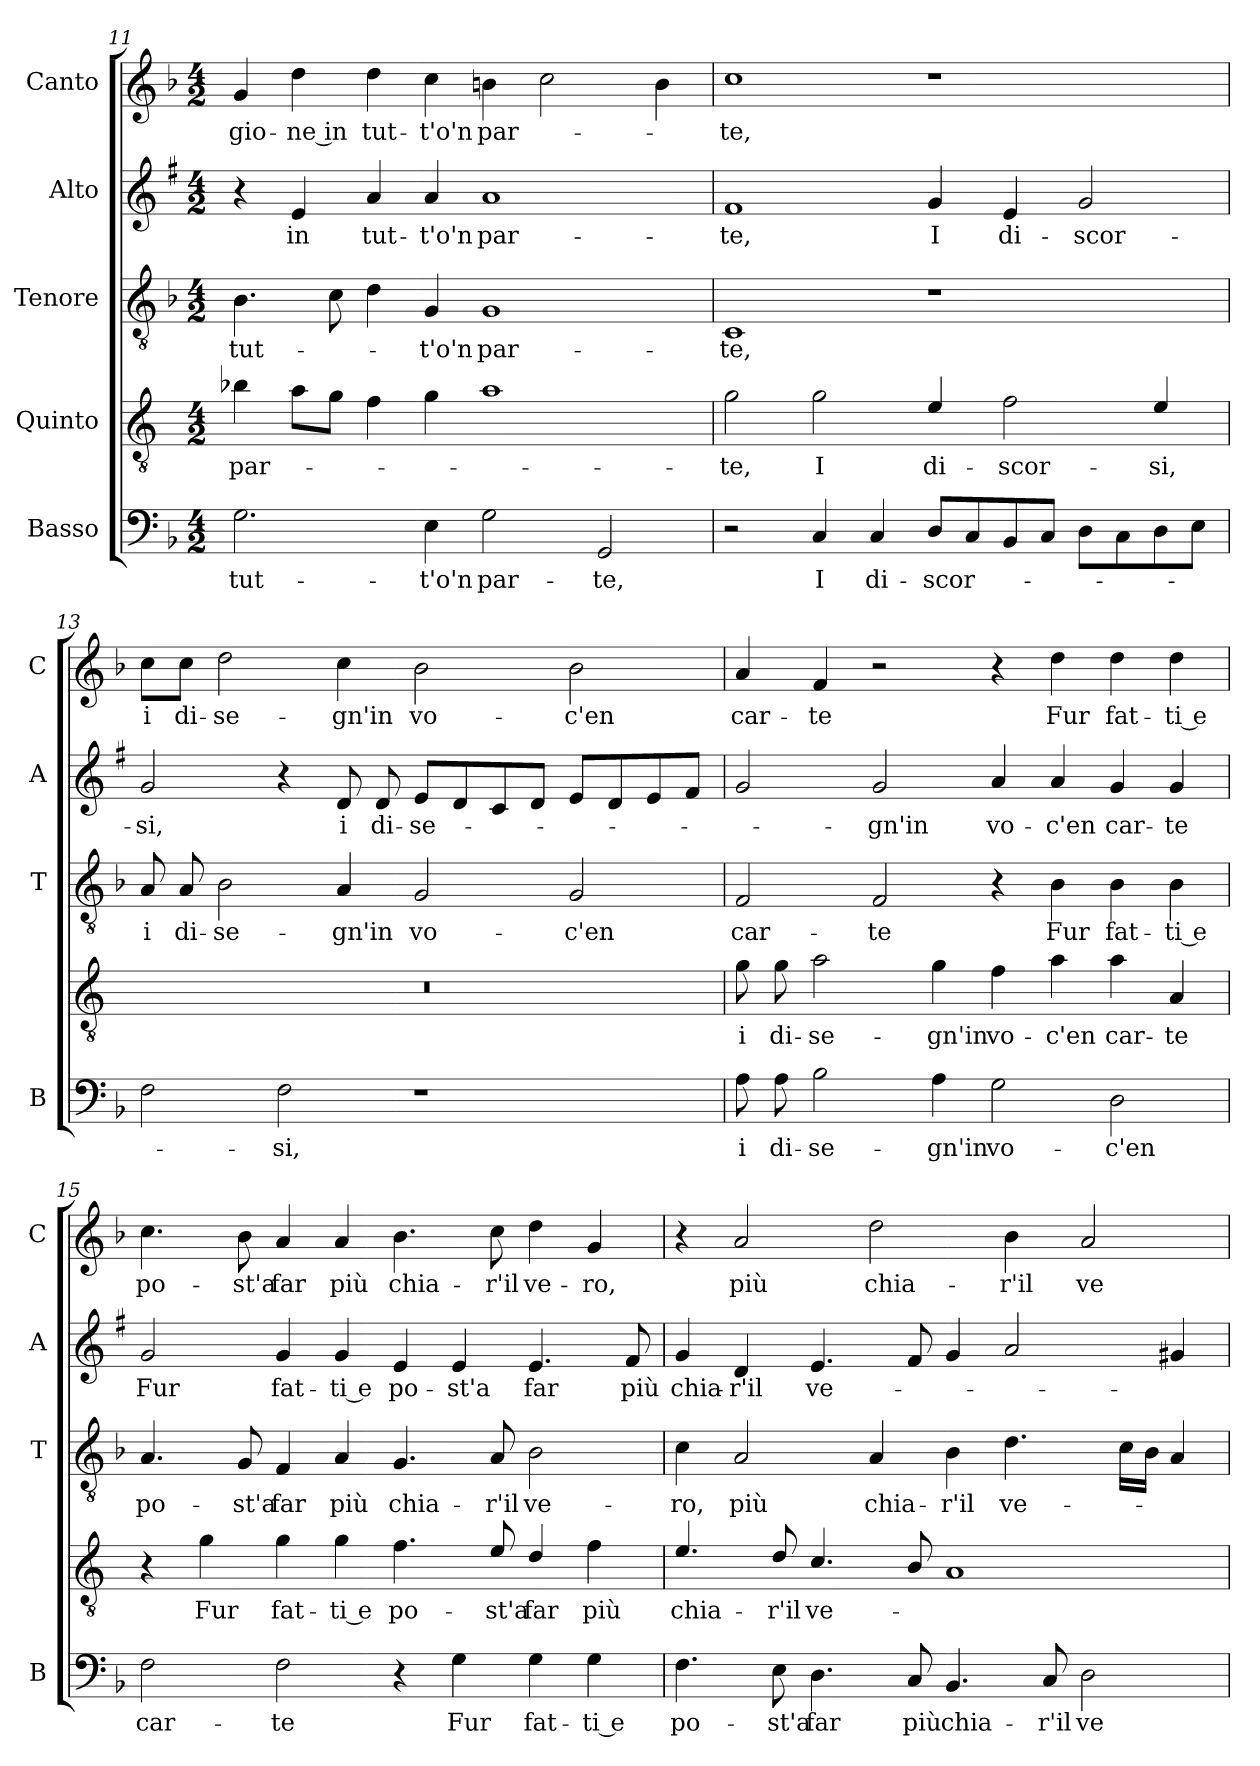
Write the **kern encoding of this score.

**kern	**text	**kern	**text	**kern	**text	**kern	**text	**kern	**text
*part5	*part5	*part4	*part4	*part3	*part3	*part2	*part2	*part1	*part1
*staff5	*staff5	*staff4	*staff4	*staff3	*staff3	*staff2	*staff2	*staff1	*staff1
*I"Basso	*	*I"Quinto	*	*I"Tenore	*	*I"Alto	*	*I"Canto	*
*I'B	*	*	*	*I'T	*	*I'A	*	*I'C	*
*clefF4	*	*clefGv2	*	*clefGv2	*	*clefG2	*	*clefG2	*
*	*	*ITrd4c7	*	*	*	*ITrd1c2	*	*	*
*k[b-]	*	*k[b-]	*	*k[b-]	*	*k[b-]	*	*k[b-]	*
*F:	*	*F:	*	*F:	*	*F:	*	*F:	*
*M4/2	*	*M4/2	*	*M4/2	*	*M4/2	*	*M4/2	*
=11	=11	=11	=11	=11	=11	=11	=11	=11	=11
!	!LO:LY:b	!	!LO:LY:b	!	!LO:LY:b	!	!	!	!LO:LY:b
2.G\	tut-	4e-X\	par-	4.B-\	tut-	4r	.	4g/	-gio-
!	!	!	!	!	!	!	!LO:LY:b	!	!LO:LY:b
.	.	8d\L	.	.	.	4d/	in	4dd\	-ne in
.	.	8c\J	.	8c\	.	.	.	.	.
!	!	!	!	!	!	!	!LO:LY:b	!	!LO:LY:b
.	.	4B-\	.	4d\	.	4g/	tut-	4dd\	tut-
!	!LO:LY:b	!	!	!	!LO:LY:b	!	!LO:LY:b	!	!LO:LY:b
4E\	-t'o'n	4c\	.	4G/	-t'o'n	4g/	-t'o'n	4cc\	-t'o'n
!	!LO:LY:b	!	!	!	!LO:LY:b	!	!LO:LY:b	!	!LO:LY:b
2G\	par-	1d	.	1G	par-	1g	par-	4bn\	par-
.	.	.	.	.	.	.	.	2cc\	.
!	!LO:LY:b	!	!	!	!	!	!	!	!
2GG/	-te,	.	.	.	.	.	.	.	.
.	.	.	.	.	.	.	.	4b\	.
=12	=12	=12	=12	=12	=12	=12	=12	=12	=12
!	!	!	!LO:LY:b	!	!LO:LY:b	!	!LO:LY:b	!	!LO:LY:b
2r	.	2c\	-te,	1C	-te,	1e	-te,	1cc	-te,
!	!LO:LY:b	!	!LO:LY:b	!	!	!	!	!	!
4C/	I	2c\	I	.	.	.	.	.	.
!	!LO:LY:b	!	!	!	!	!	!	!	!
4C/	di-	.	.	.	.	.	.	.	.
!	!LO:LY:b	!	!LO:LY:b	!	!	!	!LO:LY:b	!	!
8D/L	-scor-	4A/	di-	1r	.	4f/	I	1r	.
8C/	.	.	.	.	.	.	.	.	.
!	!	!	!LO:LY:b	!	!	!	!LO:LY:b	!	!
8BB-/	.	2B-\	-scor-	.	.	4d/	di-	.	.
8C/J	.	.	.	.	.	.	.	.	.
!	!	!	!	!	!	!	!LO:LY:b	!	!
8D\L	.	.	.	.	.	2f/	-scor-	.	.
8C\	.	.	.	.	.	.	.	.	.
!	!	!	!LO:LY:b	!	!	!	!	!	!
8D\	.	4A/	-si,	.	.	.	.	.	.
8E\J	.	.	.	.	.	.	.	.	.
!!LO:PB:g=z
=13	=13	=13	=13	=13	=13	=13	=13	=13	=13
!	!	!	!	!	!LO:LY:b	!	!LO:LY:b	!	!LO:LY:b
2F\	.	0r	.	8A/	i	2f/	-si,	8cc\L	i
!	!	!	!	!	!LO:LY:b	!	!	!	!LO:LY:b
.	.	.	.	8A/	di-	.	.	8cc\J	di-
!	!	!	!	!	!LO:LY:b	!	!	!	!LO:LY:b
.	.	.	.	2B-\	-se-	.	.	2dd\	-se-
!	!LO:LY:b	!	!	!	!	!	!	!	!
2F\	-si,	.	.	.	.	4r	.	.	.
!	!	!	!	!	!LO:LY:b	!	!LO:LY:b	!	!LO:LY:b
.	.	.	.	4A/	-gn'in	8c/	i	4cc\	-gn'in
!	!	!	!	!	!	!	!LO:LY:b	!	!
.	.	.	.	.	.	8c/	di-	.	.
!	!	!	!	!	!LO:LY:b	!	!LO:LY:b	!	!LO:LY:b
1r	.	.	.	2G/	vo-	8d/L	-se-	2b-\	vo-
.	.	.	.	.	.	8c/	.	.	.
.	.	.	.	.	.	8B-/	.	.	.
.	.	.	.	.	.	8c/J	.	.	.
!	!	!	!	!	!LO:LY:b	!	!	!	!LO:LY:b
.	.	.	.	2G/	-c'en	8d/L	.	2b-\	-c'en
.	.	.	.	.	.	8c/	.	.	.
.	.	.	.	.	.	8d/	.	.	.
.	.	.	.	.	.	8e/J	.	.	.
=14	=14	=14	=14	=14	=14	=14	=14	=14	=14
!	!LO:LY:b	!	!LO:LY:b	!	!LO:LY:b	!	!	!	!LO:LY:b
8A\	i	8c\	i	2F/	car-	2f/	.	4a/	car-
!	!LO:LY:b	!	!LO:LY:b	!	!	!	!	!	!
8A\	di-	8c\	di-	.	.	.	.	.	.
!	!LO:LY:b	!	!LO:LY:b	!	!	!	!	!	!LO:LY:b
2B-\	-se-	2d\	-se-	.	.	.	.	4f/	-te
!	!	!	!	!	!LO:LY:b	!	!LO:LY:b	!	!
.	.	.	.	2F/	-te	2f/	-gn'in	2r	.
!	!LO:LY:b	!	!LO:LY:b	!	!	!	!	!	!
4A\	-gn'in	4c\	-gn'in	.	.	.	.	.	.
!	!LO:LY:b	!	!LO:LY:b	!	!	!	!LO:LY:b	!	!
2G\	vo-	4B-\	vo-	4r	.	4g/	vo-	4r	.
!	!	!	!LO:LY:b	!	!LO:LY:b	!	!LO:LY:b	!	!LO:LY:b
.	.	4d\	-c'en	4B-\	Fur	4g/	-c'en	4dd\	Fur
!	!LO:LY:b	!	!LO:LY:b	!	!LO:LY:b	!	!LO:LY:b	!	!LO:LY:b
2D\	-c'en	4d\	car-	4B-\	fat-	4f/	car-	4dd\	fat-
!	!	!	!LO:LY:b	!	!LO:LY:b	!	!LO:LY:b	!	!LO:LY:b
.	.	4D/	-te	4B-\	-ti e	4f/	-te	4dd\	-ti e
=15	=15	=15	=15	=15	=15	=15	=15	=15	=15
!	!LO:LY:b	!	!	!	!LO:LY:b	!	!LO:LY:b	!	!LO:LY:b
2F\	car-	4r	.	4.A/	po-	2f/	Fur	4.cc\	po-
!	!	!	!LO:LY:b	!	!	!	!	!	!
.	.	4c\	Fur	.	.	.	.	.	.
!	!	!	!	!	!LO:LY:b	!	!	!	!LO:LY:b
.	.	.	.	8G/	-st'a	.	.	8b-\	-st'a
!	!LO:LY:b	!	!LO:LY:b	!	!LO:LY:b	!	!LO:LY:b	!	!LO:LY:b
2F\	-te	4c\	fat-	4F/	far	4f/	fat-	4a/	far
!	!	!	!LO:LY:b	!	!LO:LY:b	!	!LO:LY:b	!	!LO:LY:b
.	.	4c\	-ti e	4A/	più	4f/	-ti e	4a/	più
!	!	!	!LO:LY:b	!	!LO:LY:b	!	!LO:LY:b	!	!LO:LY:b
4r	.	4.B-\	po-	4.G/	chia-	4d/	po-	4.b-\	chia-
!	!LO:LY:b	!	!	!	!	!	!LO:LY:b	!	!
4G\	Fur	.	.	.	.	4d/	-st'a	.	.
!	!	!	!LO:LY:b	!	!LO:LY:b	!	!	!	!LO:LY:b
.	.	8A/	-st'a	8A/	-r'il	.	.	8cc\	-r'il
!	!LO:LY:b	!	!LO:LY:b	!	!LO:LY:b	!	!LO:LY:b	!	!LO:LY:b
4G\	fat-	4G/	far	2B-\	ve-	4.d/	far	4dd\	ve-
!	!LO:LY:b	!	!LO:LY:b	!	!	!	!	!	!LO:LY:b
4G\	-ti e	4B-\	più	.	.	.	.	4g/	-ro,
!	!	!	!	!	!	!	!LO:LY:b	!	!
.	.	.	.	.	.	8e/	più	.	.
!!LO:LB:g=z
=16	=16	=16	=16	=16	=16	=16	=16	=16	=16
!	!LO:LY:b	!	!LO:LY:b	!	!LO:LY:b	!	!LO:LY:b	!	!
4.F\	po-	4.A/	chia-	4c\	-ro,	4f/	chia-	4r	.
!	!	!	!	!	!LO:LY:b	!	!LO:LY:b	!	!LO:LY:b
.	.	.	.	2A/	più	4c/	-r'il	2a/	più
!	!LO:LY:b	!	!LO:LY:b	!	!	!	!	!	!
8E\	-st'a	8G/	-r'il	.	.	.	.	.	.
!	!LO:LY:b	!	!LO:LY:b	!	!	!	!LO:LY:b	!	!
4.D\	far	4.F/	ve-	.	.	4.d/	ve-	.	.
!	!	!	!	!	!LO:LY:b	!	!	!	!LO:LY:b
.	.	.	.	4A/	chia-	.	.	2dd\	chia-
!	!LO:LY:b	!	!	!	!	!	!	!	!
8C/	più	8E/	.	.	.	8e/	.	.	.
!	!LO:LY:b	!	!	!	!LO:LY:b	!	!	!	!
4.BB-/	chia-	1D	.	4B-\	-r'il	4f/	.	.	.
!	!	!	!	!	!LO:LY:b	!	!	!	!LO:LY:b
.	.	.	.	4.d\	ve-	2g/	.	4b-\	-r'il
!	!LO:LY:b	!	!	!	!	!	!	!	!
8C/	-r'il	.	.	.	.	.	.	.	.
!	!LO:LY:b	!	!	!	!	!	!	!	!LO:LY:b
2D\	ve-	.	.	.	.	.	.	2a/	ve-
.	.	.	.	16c\LL	.	.	.	.	.
.	.	.	.	16B-\JJ	.	.	.	.	.
.	.	.	.	4A/	.	4f#X/	.	.	.
=	=	=	=	=	=	=	=	=	=
*-	*-	*-	*-	*-	*-	*-	*-	*-	*-
